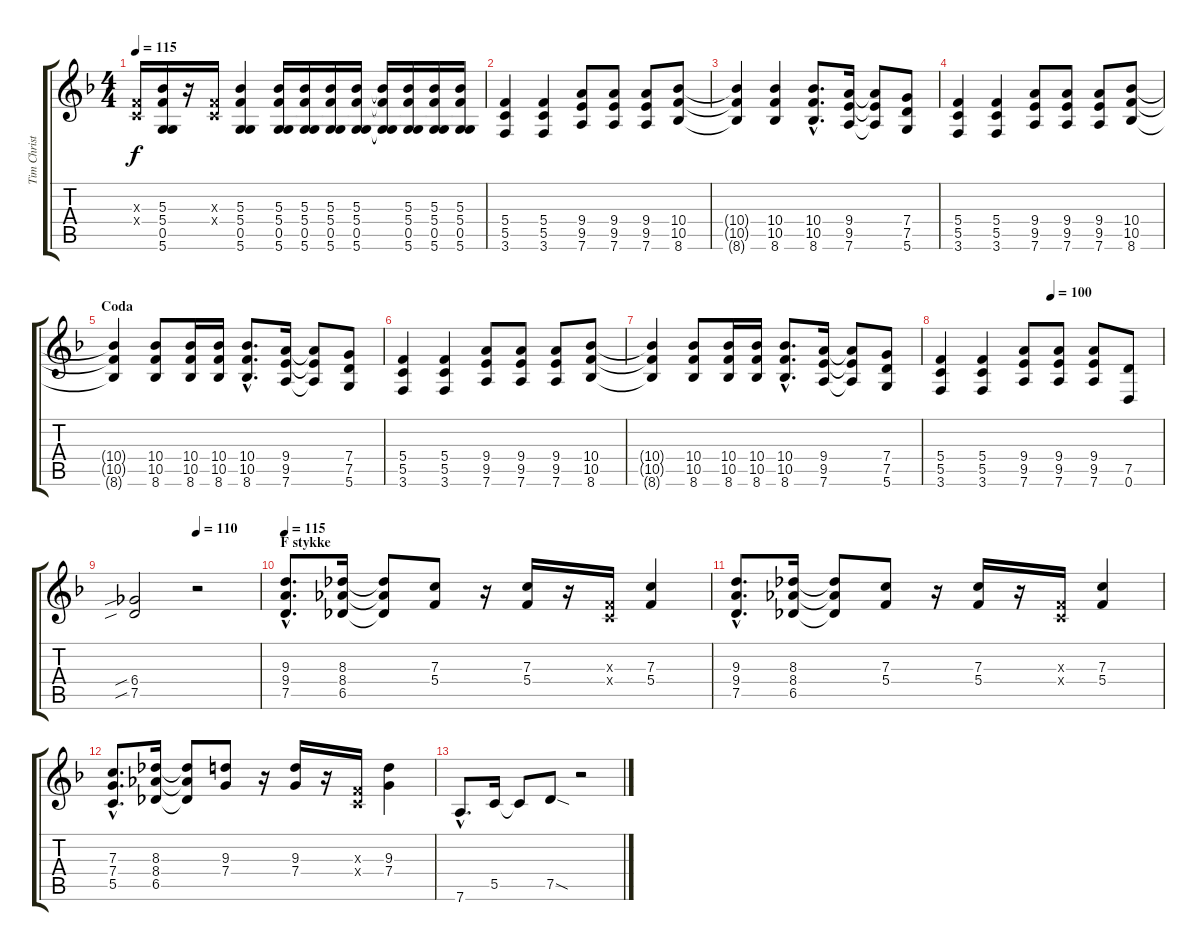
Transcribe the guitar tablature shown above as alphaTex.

\track ("Tim Christensen (Guitar)" "Tim Christ") {instrument distortionguitar}
\staff {score tabs}
\tuning (D4 A3 F3 C3 G2 D2) {hide}
\ts (4 4)
\tempo 115
\clef g2
\ks f
(0.3{x} 0.4{x}).16{dy f} (5.3 5.4 0.5 5.6).16 r.16 (0.3{x} 0.4{x}).16 (5.3 5.4 0.5 5.6).4 (5.3 5.4 0.5 5.6).16 (5.3 5.4 0.5 5.6).16 (5.3 5.4 0.5 5.6).16 (5.3 5.4 0.5 5.6).16 (5.3{t} 5.4{t} 0.5{t} 5.6{t}).16 (5.3 5.4 0.5 5.6).16 (5.3 5.4 0.5 5.6).16 (5.3 5.4 0.5 5.6).16 |
(5.4 5.5 3.6).4 (5.4 5.5 3.6).4 (9.4 9.5 7.6).8 (9.4 9.5 7.6).8 (9.4 9.5 7.6).8 (10.4 10.5 8.6).8 |
(10.4{t} 10.5{t} 8.6{t}).4 (10.4 10.5 8.6).4 (10.4{hac} 10.5{hac} 8.6{hac}).8{d} (9.4 9.5 7.6).16 (9.4{t} 9.5{t} 7.6{t}).8 (7.4 7.5 5.6).8 |
(5.4 5.5 3.6).4 (5.4 5.5 3.6).4 (9.4 9.5 7.6).8 (9.4 9.5 7.6).8 (9.4 9.5 7.6).8 (10.4 10.5 8.6).8 |
\section ("" "Coda")
(10.4{t} 10.5{t} 8.6{t}).4 (10.4 10.5 8.6).8 (10.4 10.5 8.6).16 (10.4 10.5 8.6).16 (10.4{hac} 10.5{hac} 8.6{hac}).8{d} (9.4 9.5 7.6).16 (9.4{t} 9.5{t} 7.6{t}).8 (7.4 7.5 5.6).8 |
(5.4 5.5 3.6).4 (5.4 5.5 3.6).4 (9.4 9.5 7.6).8 (9.4 9.5 7.6).8 (9.4 9.5 7.6).8 (10.4 10.5 8.6).8 |
(10.4{t} 10.5{t} 8.6{t}).4 (10.4 10.5 8.6).8 (10.4 10.5 8.6).16 (10.4 10.5 8.6).16 (10.4{hac} 10.5{hac} 8.6{hac}).8{d} (9.4 9.5 7.6).16 (9.4{t} 9.5{t} 7.6{t}).8 (7.4 7.5 5.6).8 |
\tempo (100 0.5)
(5.4 5.5 3.6).4 (5.4 5.5 3.6).4 (9.4 9.5 7.6).8 (9.4 9.5 7.6).8 (9.4 9.5 7.6).8 (7.5 0.6).8 |
\tempo (110 0.5)
(6.4{sib} 7.5{sib}).2 r.2 |
\section ("" "F stykke")
\tempo 115
(9.3{hac} 9.4{hac} 7.5{hac}).8{d} (8.3 8.4 6.5).16 (8.3{t} 8.4{t} 6.5{t}).8 (7.3 5.4).8 r.16 (7.3 5.4).16 r.16 (0.3{x} 0.4{x}).16 (7.3 5.4).4 |
(9.3{hac} 9.4{hac} 7.5{hac}).8{d} (8.3 8.4 6.5).16 (8.3{t} 8.4{t} 6.5{t}).8 (7.3 5.4).8 r.16 (7.3 5.4).16 r.16 (0.3{x} 0.4{x}).16 (7.3 5.4).4 |
(7.3{hac} 7.4{hac} 5.5{hac}).8{d} (8.3 8.4 6.5).16 (8.3{t} 8.4{t} 6.5{t}).8 (9.3 7.4).8 r.16 (9.3 7.4).16 r.16 (0.3{x} 0.4{x}).16 (9.3 7.4).4 |
7.6{hac}.8{d} 5.5.16 5.5{t}.8 7.5{sod}.8 r.2
